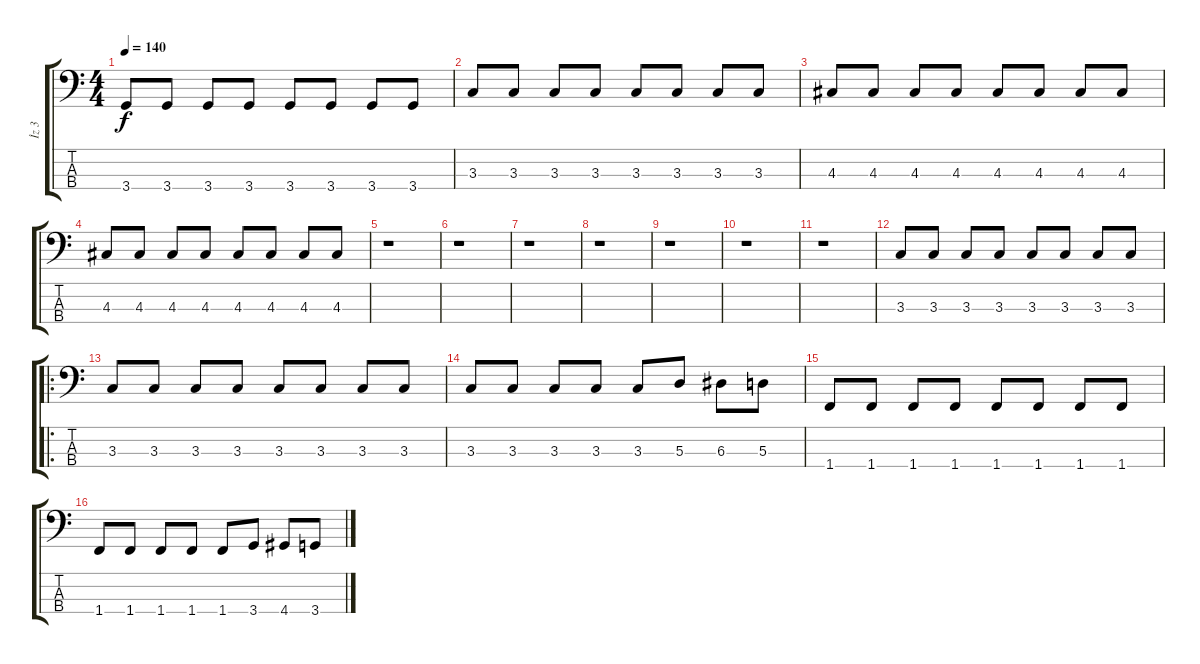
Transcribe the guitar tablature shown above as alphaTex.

\track ("İz 3" "İz 3") {instrument electricbassfinger}
\staff {score tabs}
\tuning (G2 D2 A1 E1) {hide}
\ts (4 4)
\tempo 140
\clef f4
\ks c
3.4.8{dy f} 3.4.8 3.4.8 3.4.8 3.4.8 3.4.8 3.4.8 3.4.8 |
3.3.8 3.3.8 3.3.8 3.3.8 3.3.8 3.3.8 3.3.8 3.3.8 |
4.3.8 4.3.8 4.3.8 4.3.8 4.3.8 4.3.8 4.3.8 4.3.8 |
4.3.8 4.3.8 4.3.8 4.3.8 4.3.8 4.3.8 4.3.8 4.3.8 |
r.1 |
r.1 |
r.1 |
r.1 |
r.1 |
r.1 |
r.1 |
3.3.8 3.3.8 3.3.8 3.3.8 3.3.8 3.3.8 3.3.8 3.3.8 |
\ro
3.3.8 3.3.8 3.3.8 3.3.8 3.3.8 3.3.8 3.3.8 3.3.8 |
3.3.8 3.3.8 3.3.8 3.3.8 3.3.8 5.3.8 6.3.8 5.3.8 |
1.4.8 1.4.8 1.4.8 1.4.8 1.4.8 1.4.8 1.4.8 1.4.8 |
1.4.8 1.4.8 1.4.8 1.4.8 1.4.8 3.4.8 4.4.8 3.4.8
